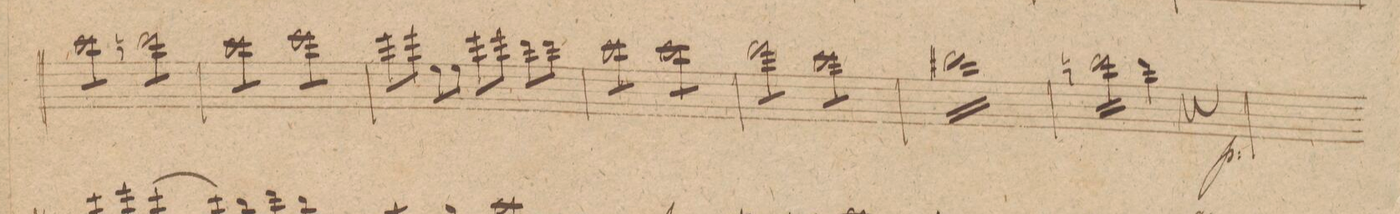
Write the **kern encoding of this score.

**kern	**dynam
*I"Violino 1mo	*
*clefG2	*
*k[f#c#g#]	*
*met(c|)	*
*M2/2	*
8ccc#\L	.
8ccc#\	.
8ccc#\	.
8ccc#\J	.
8dddn\L	.
8dddn\	.
8dddn\	.
8dddn\J	.
=147	=147
8ccc#\L	.
8ccc#\	.
8ccc#\	.
8ccc#\J	.
8eee\L	.
8eee\	.
8eee\	.
8eee\J	.
*Xtremolo	*
=148	=148
8eee\L	.
8eee\J	.
8ee\L	.
8ee\J	.
8eee\L	.
8eee\J	.
8ddd\L	.
8ddd\J	.
=149	=149
*tremolo	*
8ccc#\L	.
8ccc#\	.
8ccc#\	.
8ccc#\J	.
8ccc#\L	.
8ccc#\	.
8ccc#\	.
8ccc#\J	.
=150	=150
8fff#\L	.
8fff#\	.
8fff#\	.
8fff#\J	.
8eee\L	.
8eee\	.
8eee\	.
8eee\J	.
=151	=151
16ddd#XLL	.
16ddd#X	.
16ddd#X	.
16ddd#X	.
16ddd#X	.
16ddd#X	.
16ddd#X	.
16ddd#X	.
16ddd#X	.
16ddd#X	.
16ddd#X	.
16ddd#X	.
16ddd#X	.
16ddd#X	.
16ddd#X	.
16ddd#XJJ	.
=152	=152
16dddn\LL	.
16dddn\	.
16dddn\	.
16dddn\	.
16dddn\	.
16dddn\	.
16dddn\	.
16dddn\JJ	.
*Xtremolo	*
4ddd\	.
4r	.
.	p
=153	=153
*-	*-
